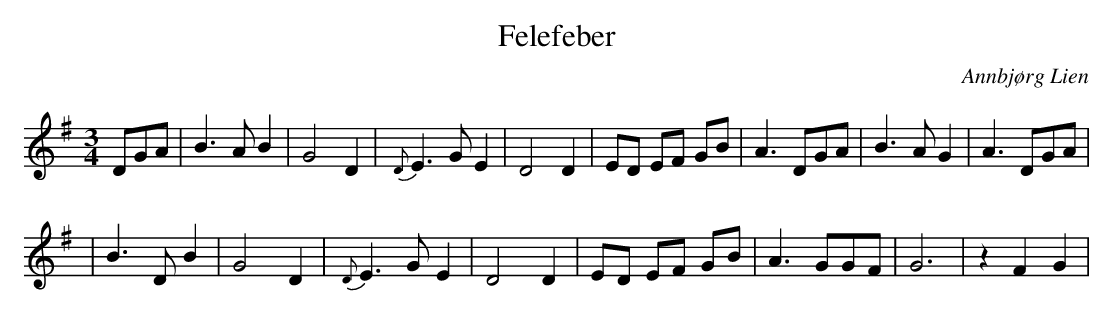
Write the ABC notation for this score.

X:1
T:Felefeber
C:Annbjørg Lien
M:3/4
L:1/8
Q:90
K:G
DGA| B3A B2 | G4 D2 | {D}E3G E2 | D4 D2 | ED EF GB | A3 DGA | B3A G2 | A3 DGA |
| B3D B2 | G4 D2 | {D}E3G E2 | D4 D2 | ED EF GB | A3 GGF | G6 | z2 F2G2 |
